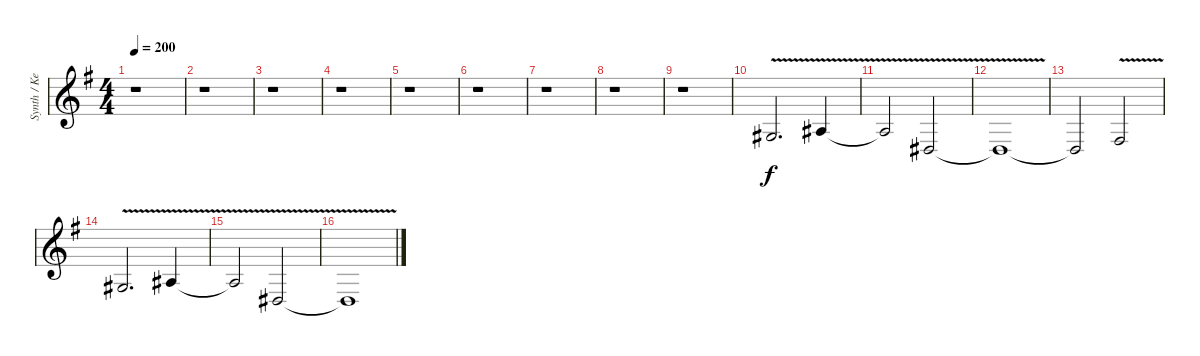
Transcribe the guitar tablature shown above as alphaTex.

\track ("Synth / Keyboard IV" "Synth / Ke") {instrument violin}
\staff {score}
\tuning (Eb4 Bb3 Gb3 Db3 Ab2 Eb2) {hide}
\ts (4 4)
\tempo 200
\clef g2
\ks g
r.1{dy f} |
r.1 |
r.1 |
r.1 |
r.1 |
r.1 |
r.1 |
r.1 |
r.1 |
7.4{v}.2{d} 9.4{v}.4 |
9.4{t}.2 7.5{v}.2 |
7.5{t}.1 |
7.5{t}.2 10.5{v}.2 |
7.4{v}.2{d} 9.4{v}.4 |
9.4{t}.2 7.5{v}.2 |
7.5{t}.1
